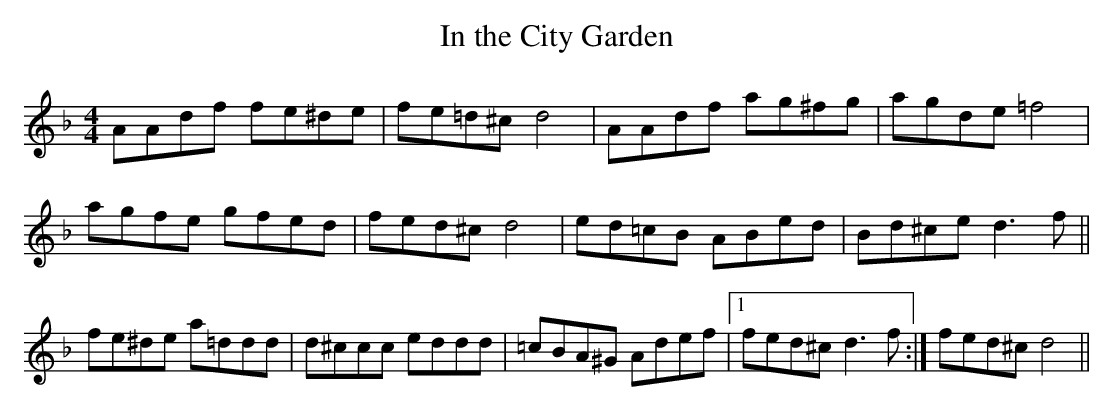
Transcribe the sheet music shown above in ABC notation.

X:1
T:In the City Garden
M:4/4
K:F
AAdf fe^de | fe=d^c d4 | AAdf ag^fg | agde =f4 |
agfe gfed | fed^c d4 | ed=cB ABed | Bd^ce d3f ||
fe^de a=ddd | d^ccc eddd | =cBA^G Adef |1 fed^c d3f :| 2 fed^c d4 ||
